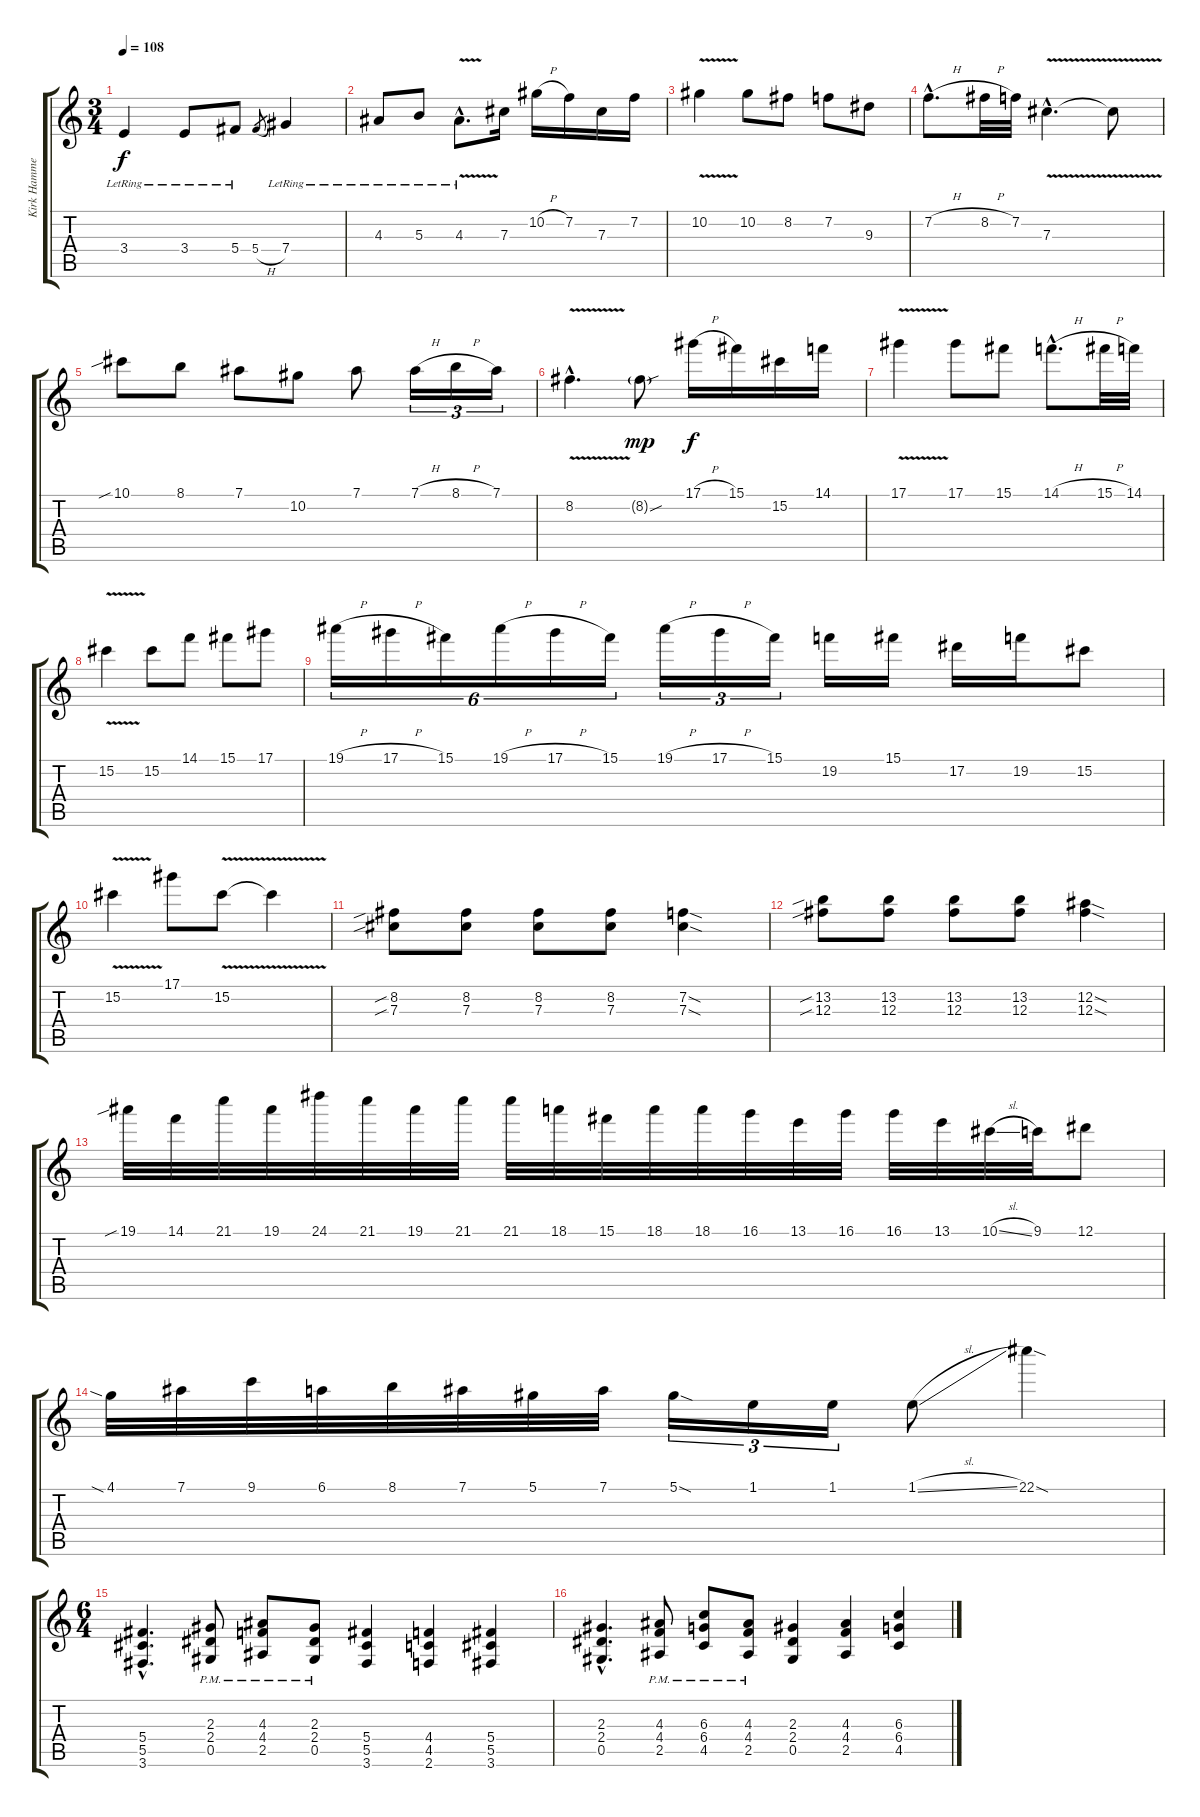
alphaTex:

\track ("Kirk Hammett (Guitar)" "Kirk Hamme") {instrument electricguitarclean}
\staff {score tabs}
\tuning (Eb4 Bb3 Gb3 Db3 Ab2 Eb2) {hide}
\ts (3 4)
\tempo 108
\clef g2
\ks c
3.4{lr}.4{dy f} 3.4{lr}.8 5.4{lr}.8 5.4{h}.8{gr} 7.4{lr}.4 |
4.3{lr}.8 5.3{lr}.8 4.3{v hac lr}.8{d} 7.3.16{instrument distortionguitar} 10.2{h}.16 7.2.16 7.3.16 7.2.16 |
10.2{v}.4 10.2.8 8.2.8 7.2.8 9.3.8 |
7.2{h hac}.8{d} 8.2{h}.32 7.2.32 7.3{v hac}.4{d} 7.3{t}.8 |
10.1{sib}.8 8.1.8 7.1.8 10.2.8 7.1.8 7.1{h}.16{tu (3 2)} 8.1{h}.16{tu (3 2)} 7.1.16{tu (3 2)} |
8.2{v hac}.4{d} 8.2{sou g}.8{dy mp} 17.1{h}.16{dy f} 15.1.16 15.2.16 14.1.16 |
17.1{v}.4 17.1.8 15.1.8 14.1{h hac}.8{d} 15.1{h}.32 14.1.32 |
15.2{v}.4 15.2.8 14.1.8 15.1.8 17.1.8 |
19.1{h}.16{tu (6 4)} 17.1{h}.16{tu (6 4)} 15.1.16{tu (6 4)} 19.1{h}.16{tu (6 4)} 17.1{h}.16{tu (6 4)} 15.1.16{tu (6 4)} 19.1{h}.16{tu (3 2)} 17.1{h}.16{tu (3 2)} 15.1.16{tu (3 2)} 19.2.16 15.1.16 17.2.16 19.2.16 15.2.8 |
15.2{v}.4 17.1.8 15.2{v}.8 15.2{t}.4 |
(8.2{sib} 7.3{sib}).8 (8.2 7.3).8 (8.2 7.3).8 (8.2 7.3).8 (7.2{sod} 7.3{sod}).4 |
(13.2{sib} 12.3{sib}).8 (13.2 12.3).8 (13.2 12.3).8 (13.2 12.3).8 (12.2{sod} 12.3{sod}).4 |
19.1{sib}.32 14.1.32 21.1.32 19.1.32 24.1.32 21.1.32 19.1.32 21.1.32 21.1.32 18.1.32 15.1.32 18.1.32 18.1.32 16.1.32 13.1.32 16.1.32 16.1.32 13.1.32 10.1{sl}.32 9.1.32 12.1.8 |
4.1{sia}.32 7.1.32 9.1.32 6.1.32 8.1.32 7.1.32 5.1.32 7.1.32 5.1{sod}.16{tu (3 2)} 1.1.16{tu (3 2)} 1.1.16{tu (3 2)} 1.1{sl}.8 22.1{sod}.4 |
\ts (6 4)
(5.4{hac} 5.5{hac} 3.6{hac}).4{d balance 16} (2.3{pm} 2.4{pm} 0.5{pm}).8 (4.3{pm} 4.4{pm} 2.5{pm}).8 (2.3{pm} 2.4{pm} 0.5{pm}).8 (5.4 5.5 3.6).4 (4.4 4.5 2.6).4 (5.4 5.5 3.6).4 |
(2.3{hac} 2.4{hac} 0.5{hac}).4{d} (4.3{pm} 4.4{pm} 2.5{pm}).8 (6.3{pm} 6.4{pm} 4.5{pm}).8 (4.3{pm} 4.4{pm} 2.5{pm}).8 (2.3 2.4 0.5).4 (4.3 4.4 2.5).4 (6.3 6.4 4.5).4
